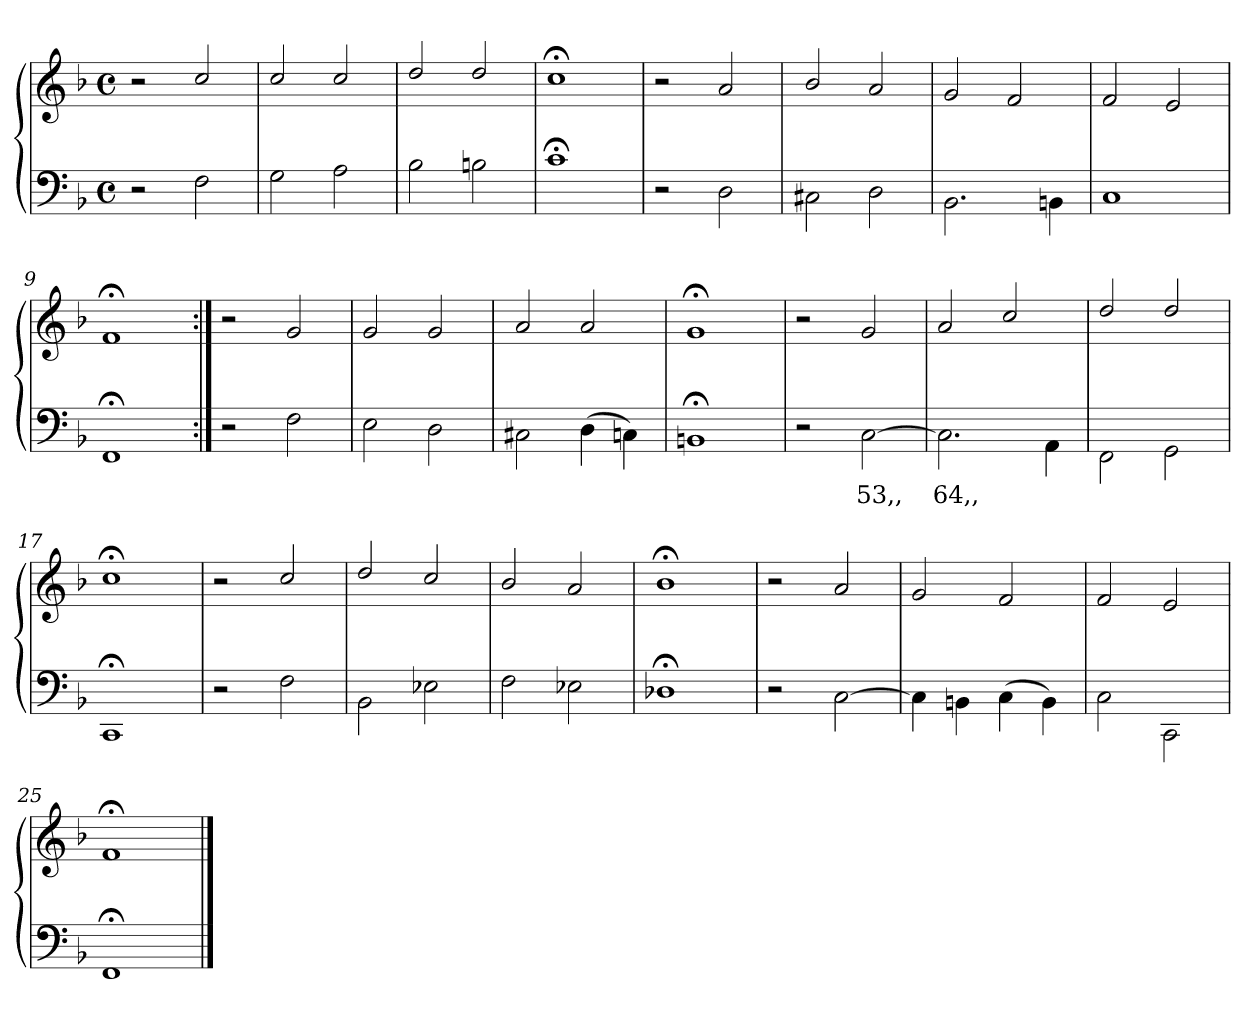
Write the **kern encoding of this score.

**kern	**text	**kern
*part1	*part1	*part1
*staff2	*staff2	*staff1
*clefF4	*	*clefG2
*k[b-]	*	*k[b-]
*M4/4	*	*M4/4
*met(c)	*	*met(c)
=1	=1	=1
2r	.	2r
2F\	.	2cc/
=2	=2	=2
2G\	.	2cc/
2A\	.	2cc/
=3	=3	=3
2B-\	.	2dd/
2Bn\	.	2dd/
=4	=4	=4
1c;\	.	1cc;</
=5	=5	=5
2r	.	2r
2D\	.	2a/
=6	=6	=6
2C#X\	.	2b-/
2D\	.	2a/
=7	=7	=7
2.BB-\	.	2g/
.	.	2f/
4BBn\	.	.
=8	=8	=8
1C\	.	2f/
.	.	2e/
=9	=9	=9
1FF;\	.	1f;</
!!LO:LB:g=z
=10:|!	=10:|!	=10:|!
2r	.	2r
2F\	.	2g/
=11	=11	=11
2E\	.	2g/
2D\	.	2g/
=12	=12	=12
2C#X\	.	2a/
(4D\	.	2a/
4Cn\)	.	.
=13	=13	=13
1BBn;\	.	1g;</
=14	=14	=14
2r	.	2r
[2C\	53,,	2g/
=15	=15	=15
2.C\]	64,,	2a/
.	.	2cc/
4AA\	.	.
=16	=16	=16
2FF\	.	2dd/
2GG\	.	2dd/
=17	=17	=17
1CC;\	.	1cc;</
!!LO:LB:g=z
=18	=18	=18
2r	.	2r
2F\	.	2cc/
=19	=19	=19
2BB-\	.	2dd/
2E-X\	.	2cc/
=20	=20	=20
2F\	.	2b-/
2E-X\	.	2a/
=21	=21	=21
1D-X;\	.	1b-;</
=22	=22	=22
2r	.	2r
[2C\	.	2a/
=23	=23	=23
4C\]	.	2g/
4BBn\	.	.
(4C\	.	2f/
4BB\)	.	.
=24	=24	=24
2C\	.	2f/
2CC\	.	2e/
=25	=25	=25
1FF;\	.	1f;</
==	==	==
*-	*-	*-
